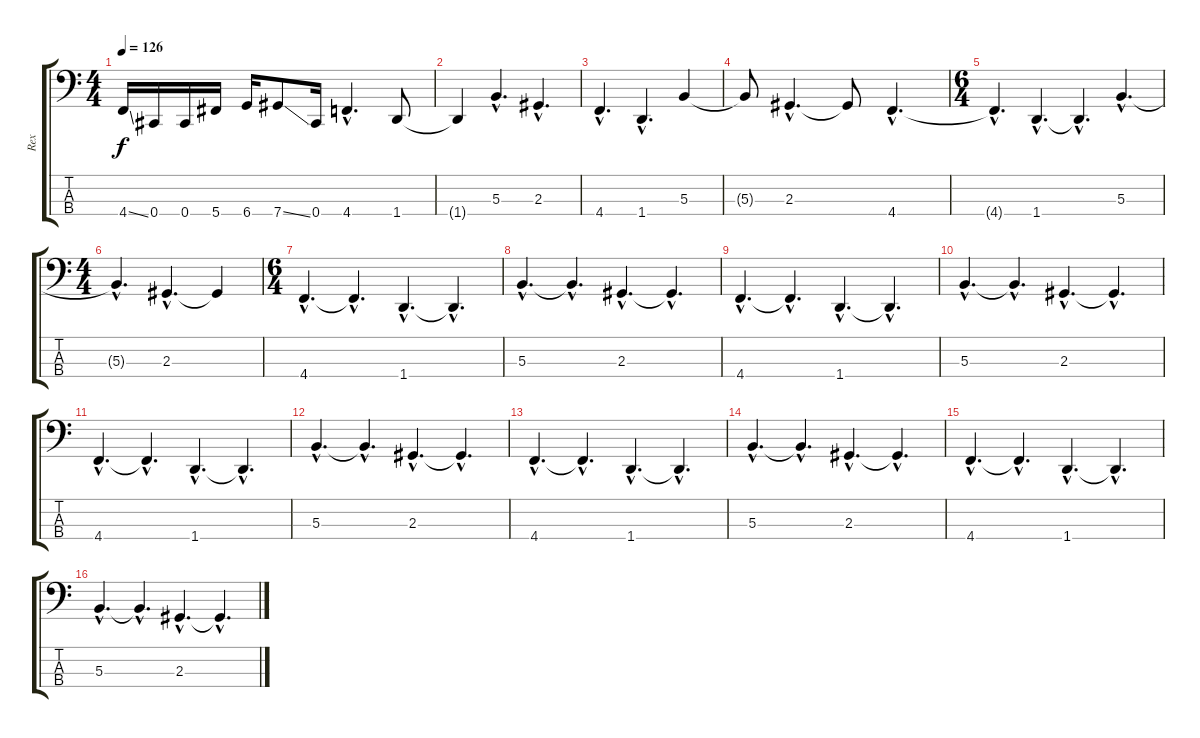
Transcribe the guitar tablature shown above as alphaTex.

\track ("Rex" "Rex") {instrument electricbasspick}
\staff {score tabs}
\tuning (E2 B1 Gb1 Db1) {hide}
\ts (4 4)
\tempo 126
\clef f4
\ks c
4.4{ss}.16{dy f} 0.4.16 0.4.16 5.4.16 6.4.16 7.4{ss}.8 0.4.16 4.4{hac}.4{d} 1.4.8 |
1.4{t}.4 5.3{hac}.4{d} 2.3{hac}.4{d} |
4.4{hac}.4{d} 1.4{hac}.4{d} 5.3.4 |
5.3{t}.8 2.3{hac}.4{d} 2.3{t}.8 4.4{hac}.4{d} |
\ts (6 4)
4.4{hac t}.4{d} 1.4{hac}.4{d} 1.4{hac t}.4{d} 5.3{hac}.4{d} |
\ts (4 4)
5.3{hac t}.4{d} 2.3{hac}.4{d} 2.3{t}.4 |
\ts (6 4)
4.4{hac}.4{d} 4.4{hac t}.4{d} 1.4{hac}.4{d} 1.4{hac t}.4{d} |
5.3{hac}.4{d} 5.3{hac t}.4{d} 2.3{hac}.4{d} 2.3{hac t}.4{d} |
4.4{hac}.4{d} 4.4{hac t}.4{d} 1.4{hac}.4{d} 1.4{hac t}.4{d} |
5.3{hac}.4{d} 5.3{hac t}.4{d} 2.3{hac}.4{d} 2.3{hac t}.4{d} |
4.4{hac}.4{d} 4.4{hac t}.4{d} 1.4{hac}.4{d} 1.4{hac t}.4{d} |
5.3{hac}.4{d} 5.3{hac t}.4{d} 2.3{hac}.4{d} 2.3{hac t}.4{d} |
4.4{hac}.4{d} 4.4{hac t}.4{d} 1.4{hac}.4{d} 1.4{hac t}.4{d} |
5.3{hac}.4{d} 5.3{hac t}.4{d} 2.3{hac}.4{d} 2.3{hac t}.4{d} |
4.4{hac}.4{d} 4.4{hac t}.4{d} 1.4{hac}.4{d} 1.4{hac t}.4{d} |
5.3{hac}.4{d} 5.3{hac t}.4{d} 2.3{hac}.4{d} 2.3{hac t}.4{d}
